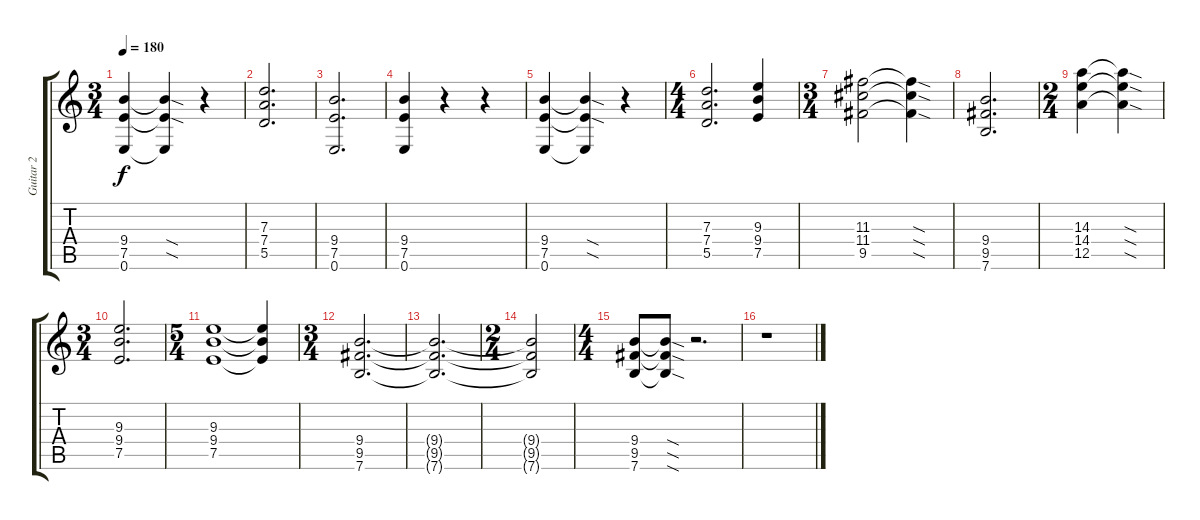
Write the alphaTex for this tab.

\track ("Guitar 2" "Guitar 2") {instrument distortionguitar}
\staff {score tabs}
\tuning (E4 B3 G3 D3 A2 E2) {hide}
\ts (3 4)
\tempo 180
\clef g2
\ks c
(9.4 7.5 0.6).4{dy f} (9.4{sod t} 7.5{sod t} 0.6{t}).4 r.4 |
(7.3 7.4 5.5).2{d} |
(9.4 7.5 0.6).2{d} |
(9.4 7.5 0.6).4 r.4 r.4 |
(9.4 7.5 0.6).4 (9.4{sod t} 7.5{sod t} 0.6{t}).4 r.4 |
\ts (4 4)
(7.3 7.4 5.5).2{d} (9.3 9.4 7.5).4 |
\ts (3 4)
(11.3 11.4 9.5).2 (11.3{sod t} 11.4{sod t} 9.5{sod t}).4 |
(9.4 9.5 7.6).2{d} |
\ts (2 4)
(14.3 14.4 12.5).4 (14.3{sod t} 14.4{sod t} 12.5{sod t}).4 |
\ts (3 4)
(9.3 9.4 7.5).2{d} |
\ts (5 4)
(9.3 9.4 7.5).1 (9.3{t} 9.4{t} 7.5{t}).4 |
\ts (3 4)
(9.4 9.5 7.6).2{d} |
(9.4{t} 9.5{t} 7.6{t}).2{d} |
\ts (2 4)
(9.4{t} 9.5{t} 7.6{t}).2 |
\ts (4 4)
(9.4 9.5 7.6).8 (9.4{sod t} 9.5{sod t} 7.6{sod t}).8 r.2{d} |
r.1
